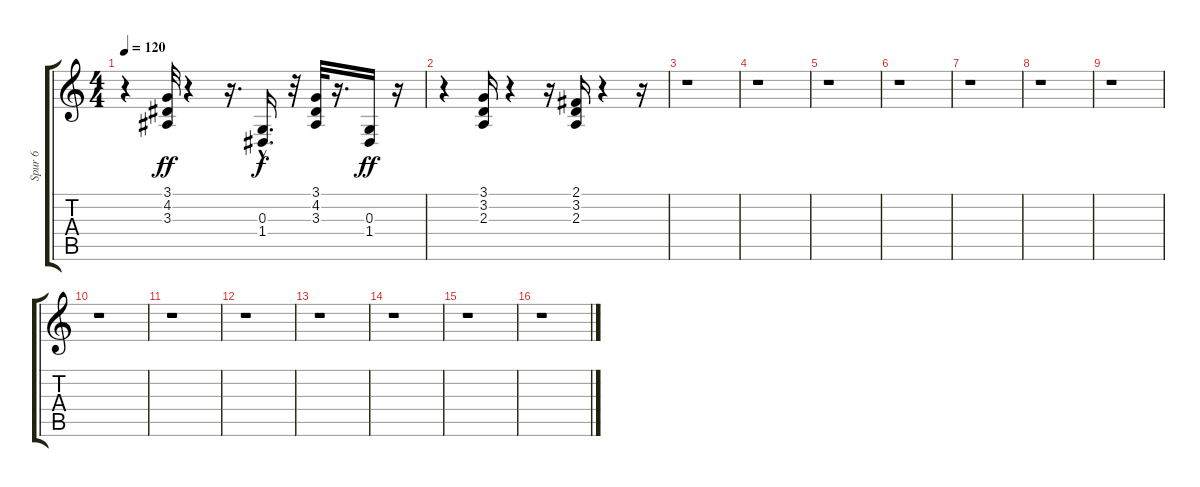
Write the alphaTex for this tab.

\track ("Spur 6" "Spur 6") {instrument kalimba}
\staff {score tabs}
\tuning (E4 B3 G3 D3 A2 E2) {hide}
\ts (4 4)
\tempo 120
\clef g2
\ks c
r.4{dy f} (3.1 4.2 3.3).32{dy ff} r.4 r.16{d} (0.3{hac} 1.4{hac}).16{d dy f} r.32 (3.1 4.2 3.3).32 r.16{d} (0.3 1.4).16{dy ff} r.16 |
r.4 (3.1 3.2 2.3).16 r.4 r.16 (2.1 3.2 2.3).16 r.4 r.16 |
r.1 |
r.1 |
r.1 |
r.1 |
r.1 |
r.1 |
r.1 |
r.1 |
r.1 |
r.1 |
r.1 |
r.1 |
r.1 |
r.1
